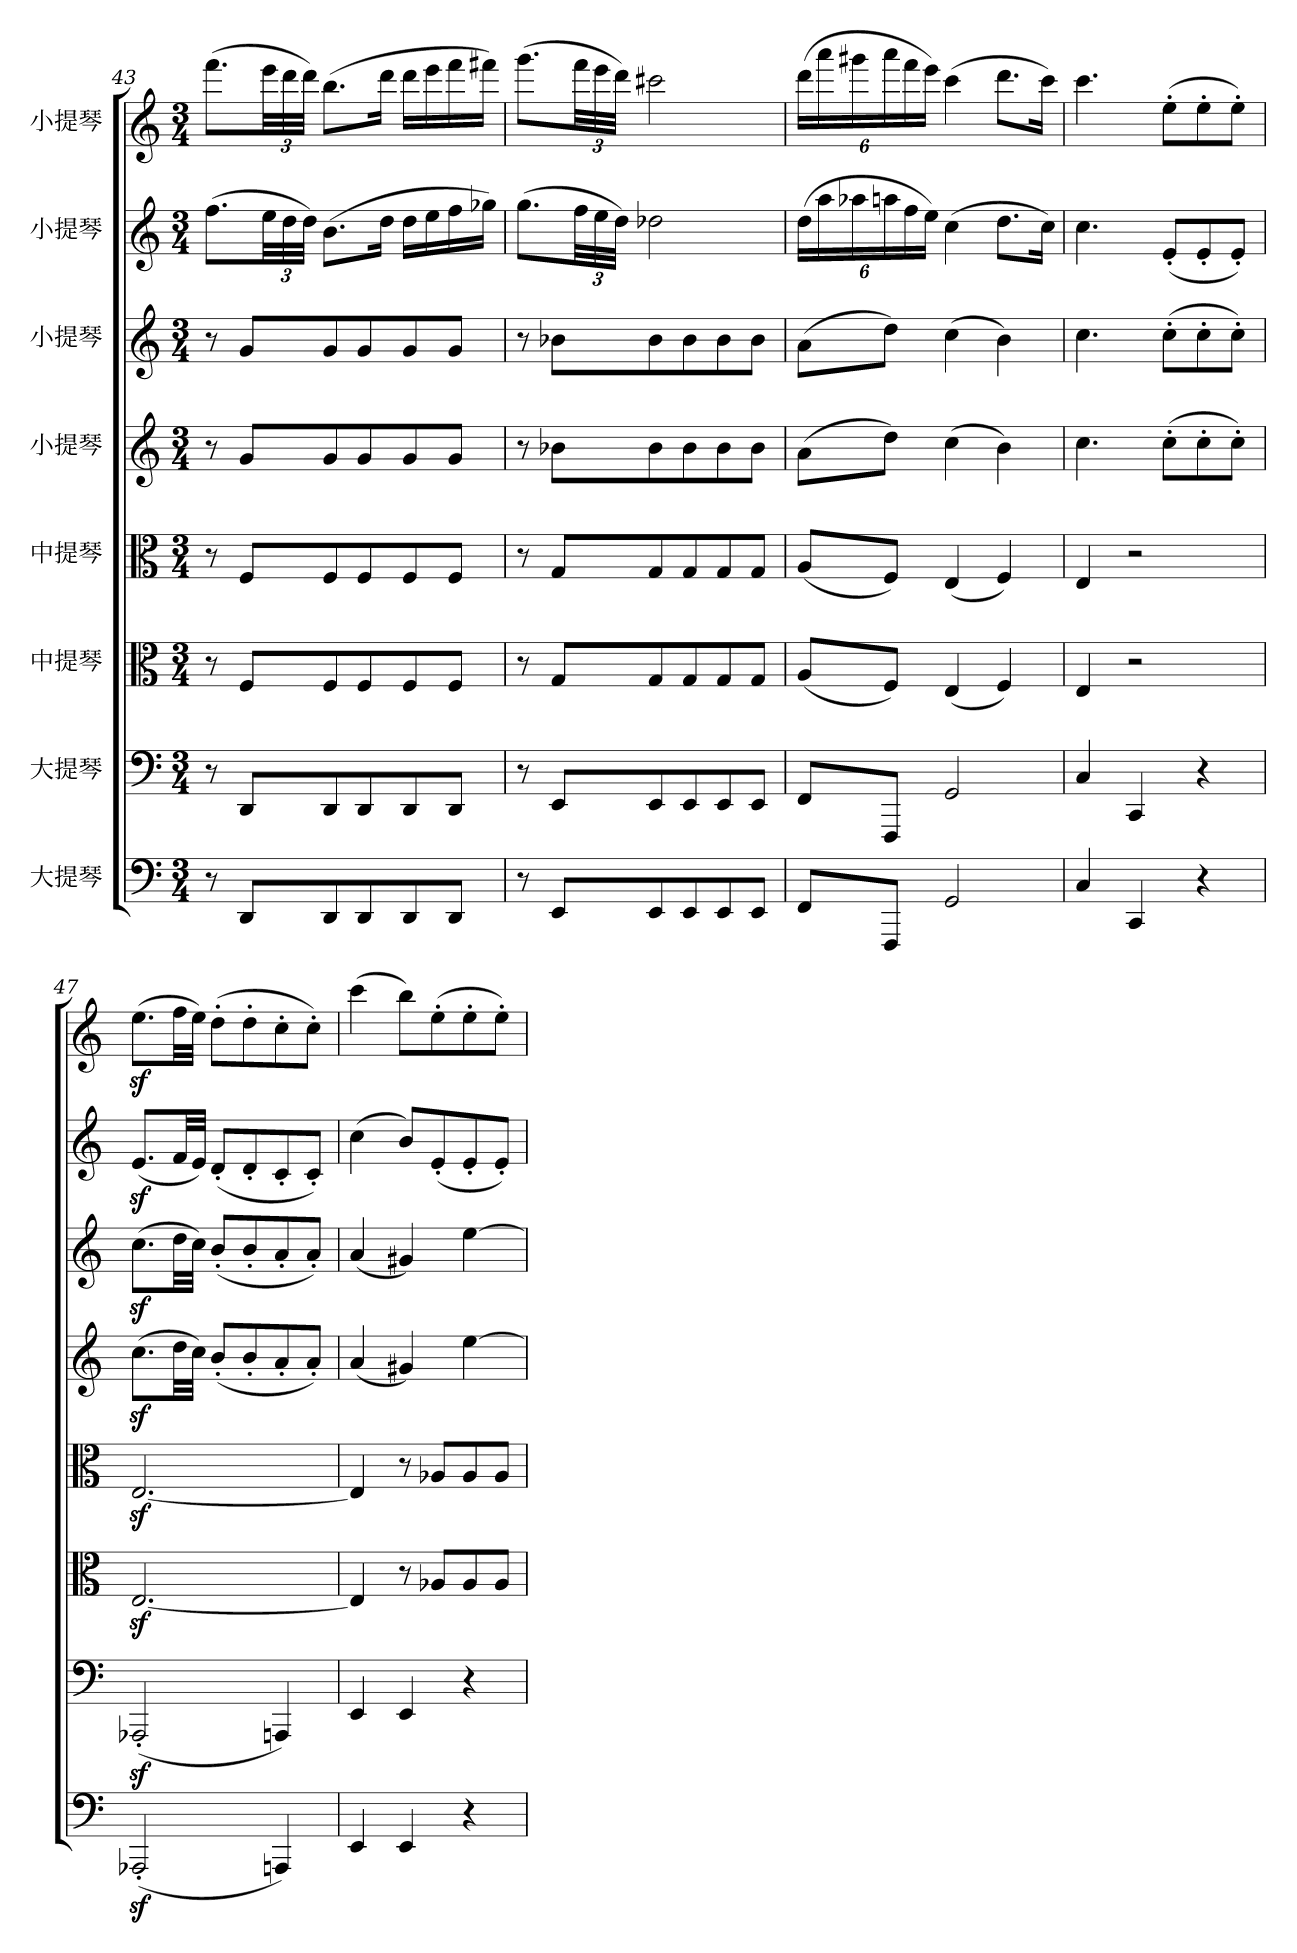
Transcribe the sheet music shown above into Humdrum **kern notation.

**kern	**kern	**kern	**kern	**kern	**kern	**kern	**kern
*part8	*part7	*part6	*part5	*part4	*part3	*part2	*part1
*staff8	*staff7	*staff6	*staff5	*staff4	*staff3	*staff2	*staff1
*I"大提琴	*I"大提琴	*I"中提琴	*I"中提琴	*I"小提琴	*I"小提琴	*I"小提琴	*I"小提琴
!!LO:PB:g=z
*clefF4	*clefF4	*clefC3	*clefC3	*clefG2	*clefG2	*clefG2	*clefG2
*k[]	*k[]	*k[]	*k[]	*k[]	*k[]	*k[]	*k[]
*M3/4	*M3/4	*M3/4	*M3/4	*M3/4	*M3/4	*M3/4	*M3/4
=43	=43	=43	=43	=43	=43	=43	=43
8r	8r	8r	8r	8r	8r	(>8.ff\L	(>8.fff\L
8DD/L	8DD/L	8F/L	8F/L	8g/L	8g/L	.	.
*	*	*	*	*	*	*Xbrackettup	*Xbrackettup
.	.	.	.	.	.	48ee\LL	48eee\LL
.	.	.	.	.	.	48dd\	48ddd\
.	.	.	.	.	.	48dd\JJJ)	48ddd\JJJ)
8DD/	8DD/	8F/	8F/	8g/	8g/	(>8.b\L	(>8.bb\L
8DD/	8DD/	8F/	8F/	8g/	8g/	.	.
.	.	.	.	.	.	16dd\Jk	16ddd\Jk
8DD/	8DD/	8F/	8F/	8g/	8g/	16dd\LL	16ddd\LL
.	.	.	.	.	.	16ee\	16eee\
8DD/J	8DD/J	8F/J	8F/J	8g/J	8g/J	16ff\	16fff\
.	.	.	.	.	.	16gg-X\JJ)	16fff#X\JJ)
=44	=44	=44	=44	=44	=44	=44	=44
8r	8r	8r	8r	8r	8r	(>8.gg\L	(>8.ggg\L
8EE/L	8EE/L	8G/L	8G/L	8b-X\L	8b-X\L	.	.
.	.	.	.	.	.	48ff\LL	48fff\LL
.	.	.	.	.	.	48ee\	48eee\
.	.	.	.	.	.	48dd\JJJ)	48ddd\JJJ)
8EE/	8EE/	8G/	8G/	8b-\	8b-\	2dd-X\	2ccc#X\
8EE/	8EE/	8G/	8G/	8b-\	8b-\	.	.
8EE/	8EE/	8G/	8G/	8b-\	8b-\	.	.
8EE/J	8EE/J	8G/J	8G/J	8b-\J	8b-\J	.	.
=45	=45	=45	=45	=45	=45	=45	=45
8FF/L	8FF/L	(<8A/L	(<8A/L	(>8a\L	(>8a\L	(>24dd\LL	(>24ddd\LL
.	.	.	.	.	.	24aa\	24aaa\
.	.	.	.	.	.	24aa-X\	24ggg#X\
8FFF/J	8FFF/J	8F/J)	8F/J)	8dd\J)	8dd\J)	24aan\	24aaa\
.	.	.	.	.	.	24ff\	24fff\
.	.	.	.	.	.	24ee\JJ)	24eee\JJ)
2GG/	2GG/	(<4E/	(<4E/	(>4cc\	(>4cc\	(>4cc\	(>4ccc\
.	.	4F/)	4F/)	4b\)	4b\)	8.dd\L	8.ddd\L
.	.	.	.	.	.	16cc\Jk)	16ccc\Jk)
=46	=46	=46	=46	=46	=46	=46	=46
4C/	4C/	4E/	4E/	4.cc\	4.cc\	4.cc\	4.ccc\
4CC/	4CC/	2r	2r	.	.	.	.
.	.	.	.	(>8cc'\L	(>8cc'\L	(<8e'/L	(>8ee'\L
4r	4r	.	.	8cc'\	8cc'\	8e'/	8ee'\
.	.	.	.	8cc'\J)	8cc'\J)	8e'/J)	8ee'\J)
=47	=47	=47	=47	=47	=47	=47	=47
(<2AAA-Xz<'/	(<2AAA-Xz<'/	[2.Ez</	[2.Ez</	(>8.ccz<\L	(>8.ccz<\L	(<8.ez</L	(>8.eez<\L
.	.	.	.	32dd\LL	32dd\LL	32f/LL	32ff\LL
.	.	.	.	32cc\JJJ)	32cc\JJJ)	32e/JJJ)	32ee\JJJ)
.	.	.	.	(<8b'/L	(<8b'/L	(<8d'/L	(>8dd'\L
.	.	.	.	8b'/	8b'/	8d'/	8dd'\
4AAAn/)	4AAAn/)	.	.	8a'/	8a'/	8c'/	8cc'\
.	.	.	.	8a'/J)	8a'/J)	8c'/J)	8cc'\J)
=48	=48	=48	=48	=48	=48	=48	=48
4EE/	4EE/	4E/]	4E/]	(<4a/	(<4a/	(>4cc\	(>4ccc\
4EE/	4EE/	8r	8r	4g#X/)	4g#X/)	8b/L)	8bb\L)
.	.	8A-X/L	8A-X/L	.	.	(<8e'/	(>8ee'\
4r	4r	8A-/	8A-/	[4ee\	[4ee\	8e'/	8ee'\
.	.	8A-/J	8A-/J	.	.	8e'/J)	8ee'\J)
=	=	=	=	=	=	=	=
*-	*-	*-	*-	*-	*-	*-	*-
